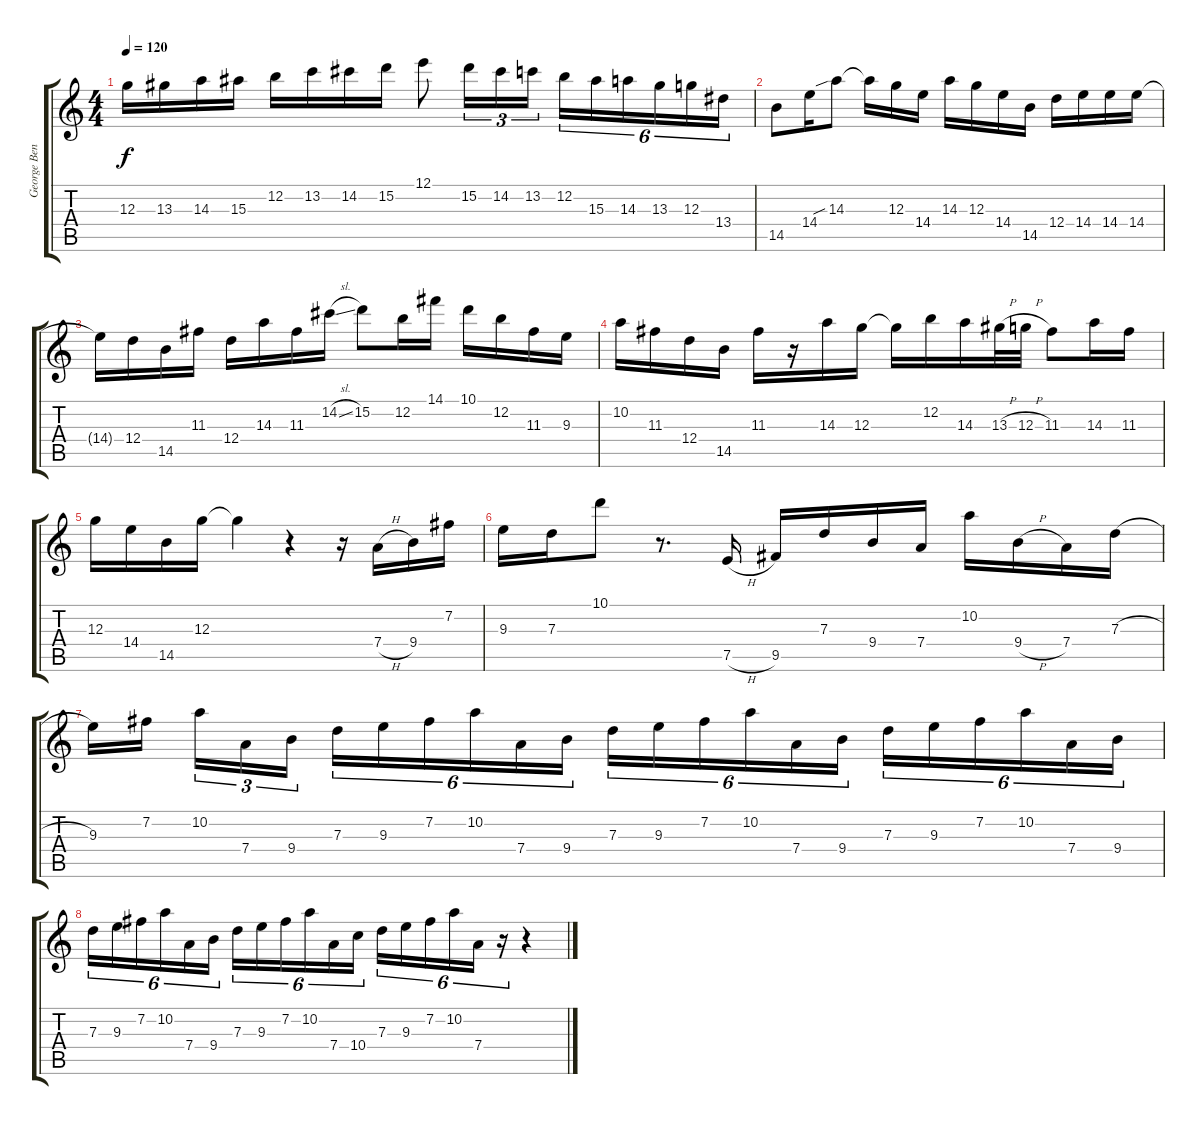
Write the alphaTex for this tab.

\track ("George Benson" "George Ben") {instrument electricguitarjazz}
\staff {score tabs}
\tuning (E4 B3 G3 D3 A2 E2) {hide}
\ts (4 4)
\tempo 120
\clef g2
\ks c
12.3.16{dy f} 13.3.16 14.3.16 15.3.16 12.2.16 13.2.16 14.2.16 15.2.16 12.1.8 15.2.16{tu (3 2)} 14.2.16{tu (3 2)} 13.2.16{tu (3 2)} 12.2.16{tu (6 4)} 15.3.16{tu (6 4)} 14.3.16{tu (6 4)} 13.3.16{tu (6 4)} 12.3.16{tu (6 4)} 13.4.16{tu (6 4)} |
14.5.8 14.4.16 14.3{sib}.8 14.3{t}.16 12.3.16 14.4.16 14.3.16 12.3.16 14.4.16 14.5.16 12.4.16 14.4.16 14.4.16 14.4.16 |
14.4{t}.16 12.4.16 14.5.16 11.3.16 12.4.16 14.3.16 11.3.16 14.2{sl}.16 15.2.8 12.2.16 14.1.16 10.1.16 12.2.16 11.3.16 9.3.16 |
10.2.16 11.3.16 12.4.16 14.5.16 11.3.16 r.16 14.3.16 12.3.16 12.3{t}.16 12.2.16 14.3.16 13.3{h}.32 12.3{h}.32 11.3.8 14.3.16 11.3.16 |
12.3.16 14.4.16 14.5.16 12.3.16 12.3{t}.4 r.4 r.16 7.4{h}.16 9.4.16 7.2.16 |
9.3.16 7.3.16 10.1.8 r.8{d} 7.5{h}.16 9.5.16 7.3.16 9.4.16 7.4.16 10.2.16 9.4{h}.16 7.4.16 7.3{h}.16 |
9.3.16 7.2.16 10.2.16{tu (3 2)} 7.4.16{tu (3 2)} 9.4.16{tu (3 2)} 7.3.16{tu (6 4)} 9.3.16{tu (6 4)} 7.2.16{tu (6 4)} 10.2.16{tu (6 4)} 7.4.16{tu (6 4)} 9.4.16{tu (6 4)} 7.3.16{tu (6 4)} 9.3.16{tu (6 4)} 7.2.16{tu (6 4)} 10.2.16{tu (6 4)} 7.4.16{tu (6 4)} 9.4.16{tu (6 4)} 7.3.16{tu (6 4)} 9.3.16{tu (6 4)} 7.2.16{tu (6 4)} 10.2.16{tu (6 4)} 7.4.16{tu (6 4)} 9.4.16{tu (6 4)} |
7.3.16{tu (6 4)} 9.3.16{tu (6 4)} 7.2.16{tu (6 4)} 10.2.16{tu (6 4)} 7.4.16{tu (6 4)} 9.4.16{tu (6 4)} 7.3.16{tu (6 4)} 9.3.16{tu (6 4)} 7.2.16{tu (6 4)} 10.2.16{tu (6 4)} 7.4.16{tu (6 4)} 10.4.16{tu (6 4)} 7.3.16{tu (6 4)} 9.3.16{tu (6 4)} 7.2.16{tu (6 4)} 10.2.16{tu (6 4)} 7.4.16{tu (6 4)} r.16{tu (6 4)} r.4
